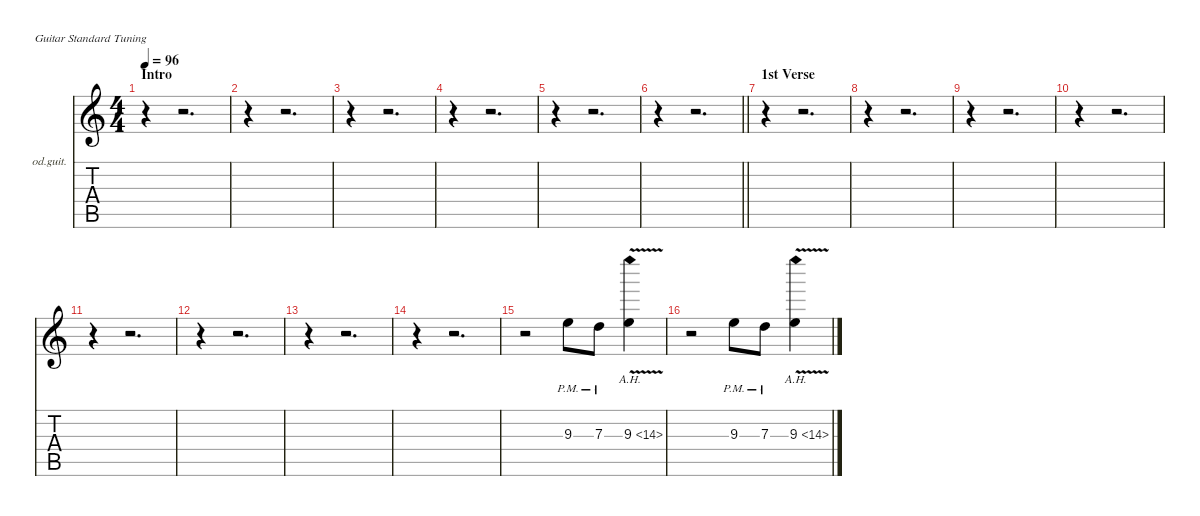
\defaultSystemsLayout 4
\hideDynamics
\bracketExtendMode nobrackets
\firstSystemTrackNameOrientation horizontal
\otherSystemsTrackNameOrientation horizontal
\track ("Guitar Fills" "od.guit.") {instrument overdrivenguitar}
\staff {score tabs}
\tuning (E4 B3 G3 D3 A2 E2)
\ts (4 4)
\beaming (8 2 2 2 2)
\section ("" "Intro")
\tempo 96
\clef g2
\ks c
r.4{dy f instrument overdrivenguitar} r.2{d} |
r.4 r.2{d} |
r.4 r.2{d} |
r.4 r.2{d} |
r.4 r.2{d} |
\barLineRight lightlight
r.4 r.2{d} |
\section ("" "1st Verse")
r.4 r.2{d} |
r.4 r.2{d} |
r.4 r.2{d} |
r.4 r.2{d} |
r.4 r.2{d} |
r.4 r.2{d} |
r.4 r.2{d} |
r.4 r.2{d} |
r.2 9.3{pm}.8 7.3{pm}.8 9.3{ah 5 v}.4 |
r.2 9.3{pm}.8 7.3{pm}.8 9.3{ah 5 v}.4
